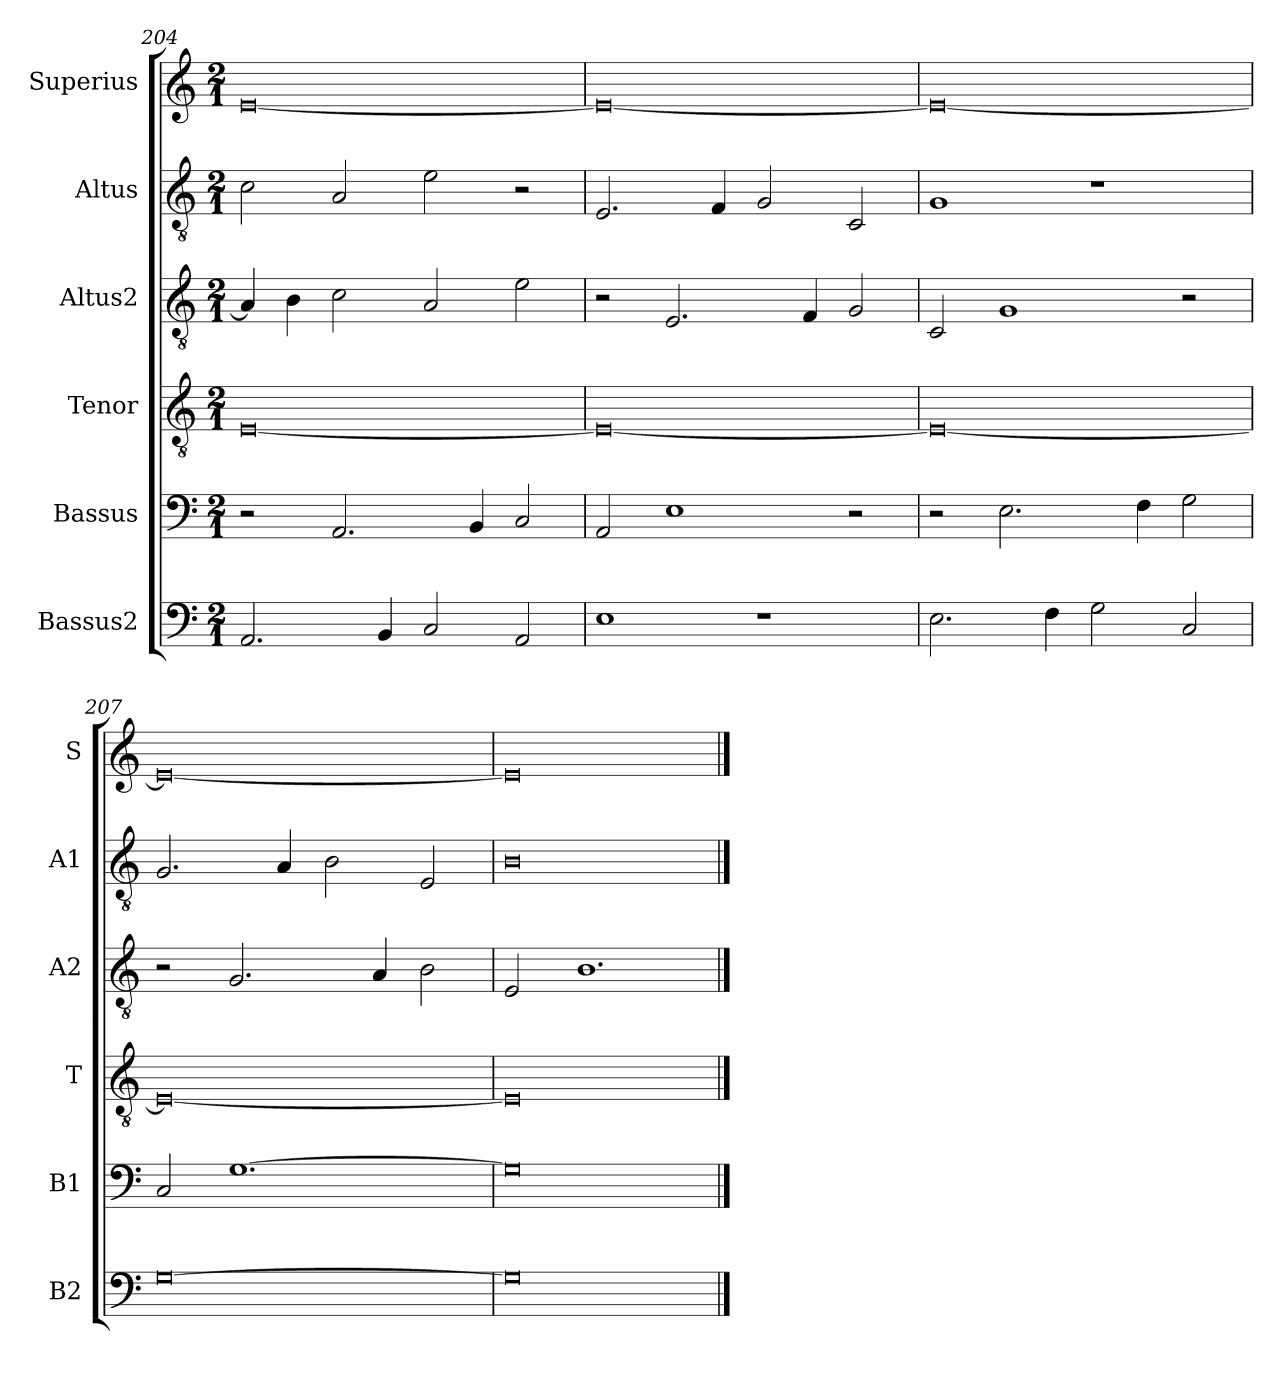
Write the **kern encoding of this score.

**kern	**kern	**kern	**kern	**kern	**kern
*part6	*part5	*part4	*part3	*part2	*part1
*staff6	*staff5	*staff4	*staff3	*staff2	*staff1
*I"Bassus2	*I"Bassus	*I"Tenor	*I"Altus2	*I"Altus	*I"Superius
*I'B2	*I'B1	*I'T	*I'A2	*I'A1	*I'S
*clefF4	*clefF4	*clefGv2	*clefGv2	*clefGv2	*clefG2
*k[]	*k[]	*k[]	*k[]	*k[]	*k[]
*M2/1	*M2/1	*M2/1	*M2/1	*M2/1	*M2/1
=204	=204	=204	=204	=204	=204
2.AA/	2r	[0E	4A/]	2c\	[0e
.	.	.	4B\	.	.
.	2.AA/	.	2c\	2A/	.
4BB/	.	.	.	.	.
2C/	.	.	2A/	2e\	.
.	4BB/	.	.	.	.
2AA/	2C/	.	2e\	2r	.
=205	=205	=205	=205	=205	=205
1E	2AA/	0E_	2r	2.E/	0e_
.	1E	.	2.E/	.	.
.	.	.	.	4F/	.
1r	.	.	.	2G/	.
.	.	.	4F/	.	.
.	2r	.	2G/	2C/	.
=206	=206	=206	=206	=206	=206
2.E\	2r	0E_	2C/	1G	0e_
.	2.E\	.	1G	.	.
4F\	.	.	.	.	.
2G\	.	.	.	1r	.
.	4F\	.	.	.	.
2C/	2G\	.	2r	.	.
=207	=207	=207	=207	=207	=207
[0G	2C/	0E_	2r	2.G/	0e_
.	[1.G	.	2.G/	.	.
.	.	.	.	4A/	.
.	.	.	.	2B\	.
.	.	.	4A/	.	.
.	.	.	2B\	2E/	.
=208	=208	=208	=208	=208	=208
0G]	0G]	0E]	2E/	0B	0e]
.	.	.	1.B	.	.
==	==	==	==	==	==
*-	*-	*-	*-	*-	*-
